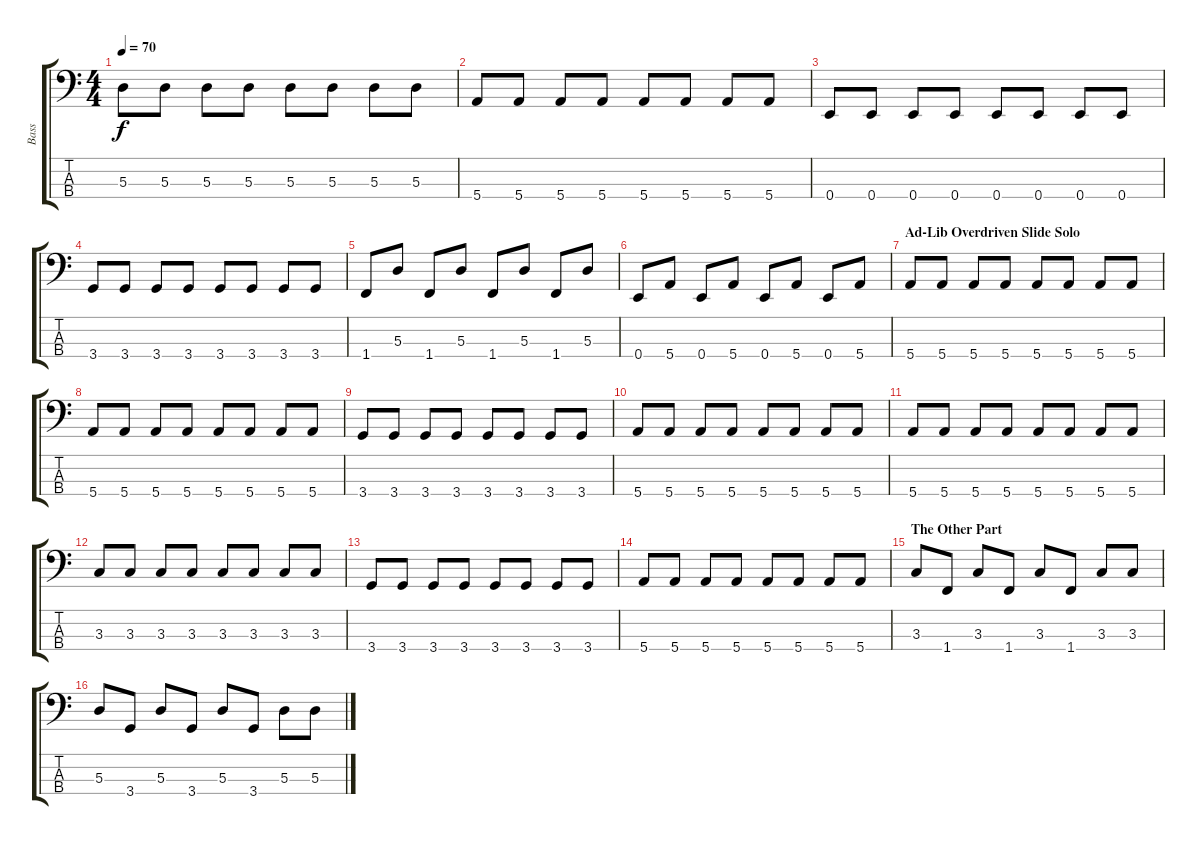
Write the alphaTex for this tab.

\track ("Bass" "Bass") {instrument electricbassfinger}
\staff {score tabs}
\tuning (G2 D2 A1 E1) {hide}
\ts (4 4)
\tempo 70
\clef f4
\ks c
5.3.8{dy f} 5.3.8 5.3.8 5.3.8 5.3.8 5.3.8 5.3.8 5.3.8 |
5.4.8 5.4.8 5.4.8 5.4.8 5.4.8 5.4.8 5.4.8 5.4.8 |
0.4.8 0.4.8 0.4.8 0.4.8 0.4.8 0.4.8 0.4.8 0.4.8 |
3.4.8 3.4.8 3.4.8 3.4.8 3.4.8 3.4.8 3.4.8 3.4.8 |
1.4.8 5.3.8 1.4.8 5.3.8 1.4.8 5.3.8 1.4.8 5.3.8 |
0.4.8 5.4.8 0.4.8 5.4.8 0.4.8 5.4.8 0.4.8 5.4.8 |
\section ("" "Ad-Lib Overdriven Slide Solo")
5.4.8{volume 16} 5.4.8 5.4.8 5.4.8 5.4.8 5.4.8 5.4.8 5.4.8 |
5.4.8 5.4.8 5.4.8 5.4.8 5.4.8 5.4.8 5.4.8 5.4.8 |
3.4.8 3.4.8 3.4.8 3.4.8 3.4.8 3.4.8 3.4.8 3.4.8 |
5.4.8 5.4.8 5.4.8 5.4.8 5.4.8 5.4.8 5.4.8 5.4.8 |
5.4.8 5.4.8 5.4.8 5.4.8 5.4.8 5.4.8 5.4.8 5.4.8 |
3.3.8 3.3.8 3.3.8 3.3.8 3.3.8 3.3.8 3.3.8 3.3.8 |
3.4.8 3.4.8 3.4.8 3.4.8 3.4.8 3.4.8 3.4.8 3.4.8 |
5.4.8 5.4.8 5.4.8 5.4.8 5.4.8 5.4.8 5.4.8 5.4.8 |
\section ("" "The Other Part")
3.3.8{volume 14} 1.4.8 3.3.8 1.4.8 3.3.8 1.4.8 3.3.8 3.3.8 |
5.3.8 3.4.8 5.3.8 3.4.8 5.3.8 3.4.8 5.3.8 5.3.8
